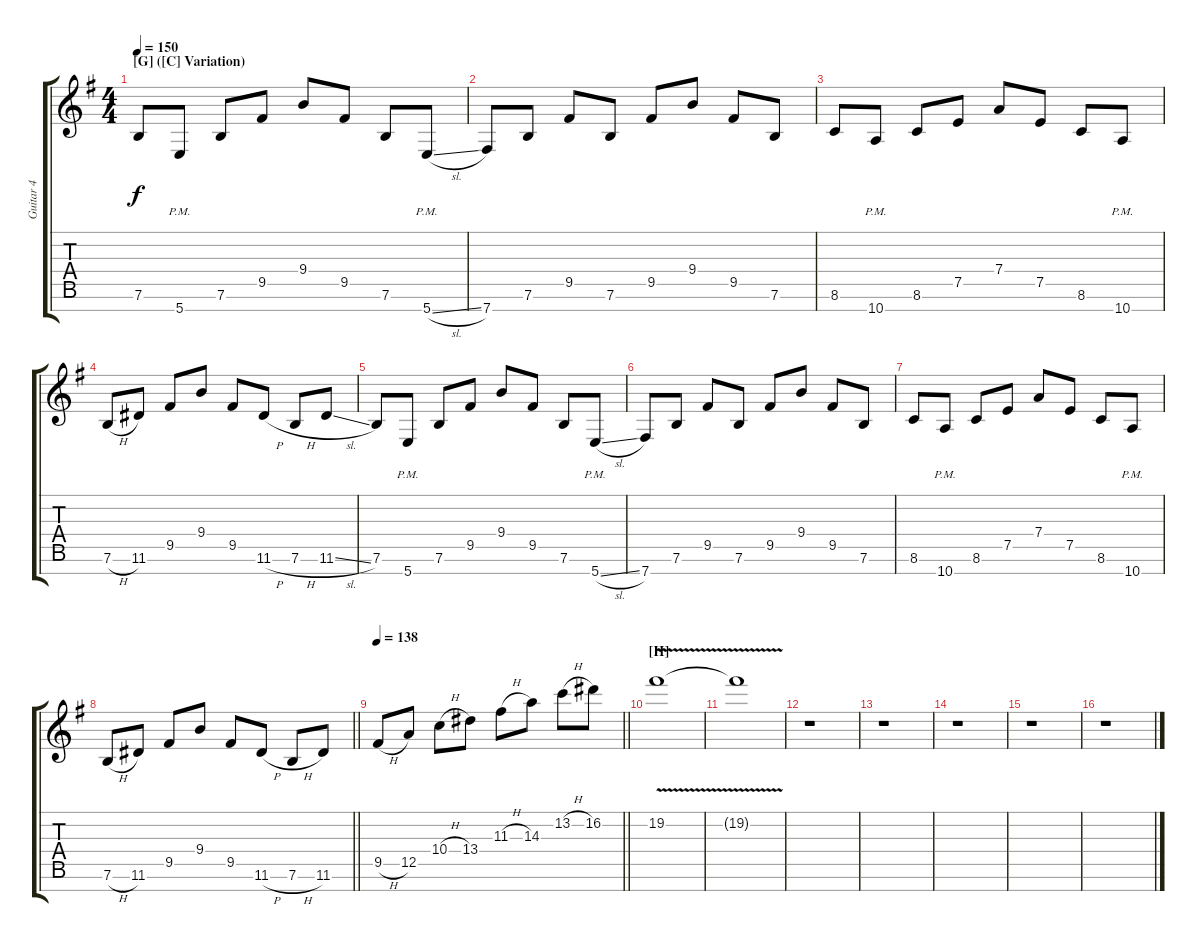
\track ("Guitar 4" "Guitar 4") {instrument electricguitarjazz}
\staff {score tabs}
\tuning (E4 B3 G3 D3 A2 E2 B1) {hide}
\ts (4 4)
\section ("" "[G] ([C] Variation)")
\tempo 150
\clef g2
\ks eminor
7.6.8{dy f} 5.7{pm}.8 7.6.8 9.5.8 9.4.8 9.5.8 7.6.8 5.7{sl pm}.8 |
7.7.8 7.6.8 9.5.8 7.6.8 9.5.8 9.4.8 9.5.8 7.6.8 |
8.6.8 10.7{pm}.8 8.6.8 7.5.8 7.4.8 7.5.8 8.6.8 10.7{pm}.8 |
7.6{h}.8 11.6.8 9.5.8 9.4.8 9.5.8 11.6{h}.8 7.6{h}.8 11.6{sl}.8 |
7.6.8 5.7{pm}.8 7.6.8 9.5.8 9.4.8 9.5.8 7.6.8 5.7{sl pm}.8 |
7.7.8 7.6.8 9.5.8 7.6.8 9.5.8 9.4.8 9.5.8 7.6.8 |
8.6.8 10.7{pm}.8 8.6.8 7.5.8 7.4.8 7.5.8 8.6.8 10.7{pm}.8 |
\barLineRight lightlight
7.6{h}.8 11.6.8 9.5.8 9.4.8 9.5.8 11.6{h}.8 7.6{h}.8 11.6.8 |
\tempo 138
\barLineRight lightlight
9.5{h}.8 12.5.8 10.4{h}.8 13.4.8 11.3{h}.8 14.3.8 13.2{h}.8 16.2.8 |
\section ("" "[H]")
19.2{v}.1{volume 0} |
19.2{t}.1 |
r.1{volume 13} |
r.1 |
r.1 |
r.1 |
r.1
